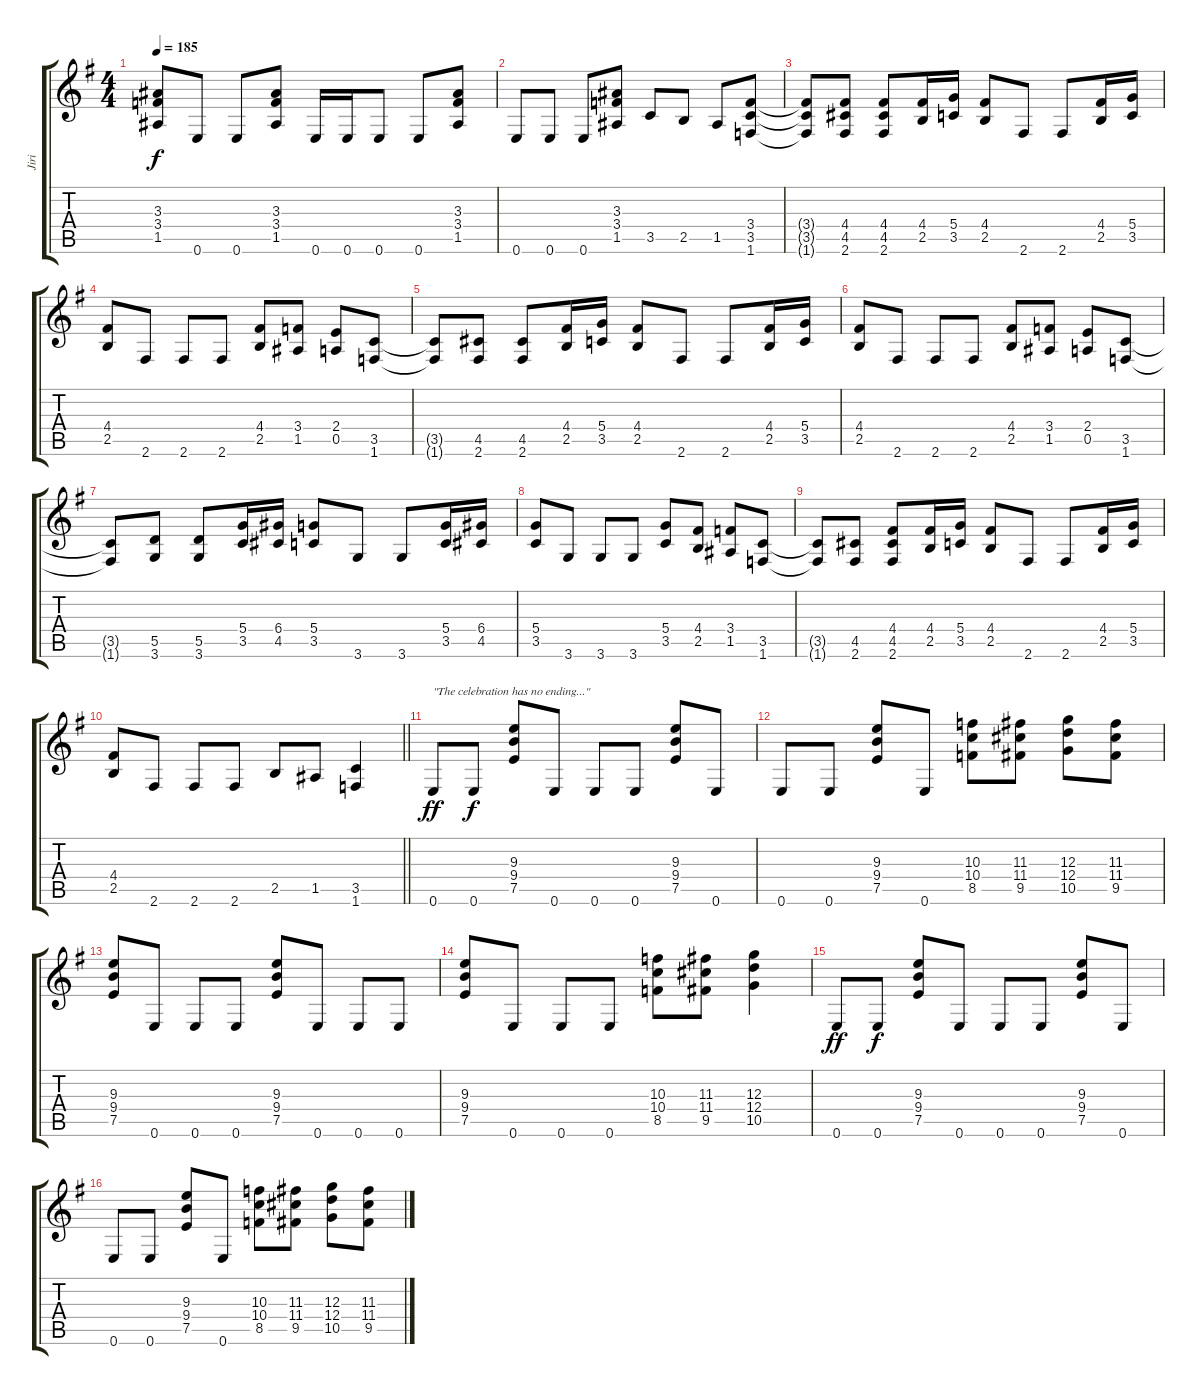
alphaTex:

\track ("Jiri" "Jiri") {instrument distortionguitar}
\staff {score tabs}
\tuning (E4 B3 G3 D3 A2 E2) {hide}
\ts (4 4)
\tempo 185
\clef g2
\ks g
(3.3{t} 3.4{t} 1.5{t}).8{dy f} 0.6.8 0.6.8 (3.3 3.4 1.5).8 0.6.16 0.6.16 0.6.8 0.6.8 (3.3 3.4 1.5).8 |
0.6.8 0.6.8 0.6.8 (3.3 3.4 1.5).8 3.5.8 2.5.8 1.5.8 (3.4 3.5 1.6).8 |
(3.4{t} 3.5{t} 1.6{t}).8 (4.4 4.5 2.6).8 (4.4 4.5 2.6).8 (4.4 2.5).16 (5.4 3.5).16 (4.4 2.5).8 2.6.8 2.6.8 (4.4 2.5).16 (5.4 3.5).16 |
(4.4 2.5).8 2.6.8 2.6.8 2.6.8 (4.4 2.5).8 (3.4 1.5).8 (2.4 0.5).8 (3.5 1.6).8 |
(3.5{t} 1.6{t}).8 (4.5 2.6).8 (4.5 2.6).8 (4.4 2.5).16 (5.4 3.5).16 (4.4 2.5).8 2.6.8 2.6.8 (4.4 2.5).16 (5.4 3.5).16 |
(4.4 2.5).8 2.6.8 2.6.8 2.6.8 (4.4 2.5).8 (3.4 1.5).8 (2.4 0.5).8 (3.5 1.6).8 |
(3.5{t} 1.6{t}).8 (5.5 3.6).8 (5.5 3.6).8 (5.4 3.5).16 (6.4 4.5).16 (5.4 3.5).8 3.6.8 3.6.8 (5.4 3.5).16 (6.4 4.5).16 |
(5.4 3.5).8 3.6.8 3.6.8 3.6.8 (5.4 3.5).8 (4.4 2.5).8 (3.4 1.5).8 (3.5 1.6).8 |
(3.5{t} 1.6{t}).8 (4.5 2.6).8 (4.4 4.5 2.6).8 (4.4 2.5).16 (5.4 3.5).16 (4.4 2.5).8 2.6.8 2.6.8 (4.4 2.5).16 (5.4 3.5).16 |
\barLineRight lightlight
(4.4 2.5).8 2.6.8 2.6.8 2.6.8 2.5.8 1.5.8 (3.5 1.6).4 |
0.6.8{txt "\"The celebration has no ending...\"" dy ff} 0.6.8{dy f} (9.3 9.4 7.5).8 0.6.8 0.6.8 0.6.8 (9.3 9.4 7.5).8 0.6.8 |
0.6.8 0.6.8 (9.3 9.4 7.5).8 0.6.8 (10.3 10.4 8.5).8 (11.3 11.4 9.5).8 (12.3 12.4 10.5).8 (11.3 11.4 9.5).8 |
(9.3 9.4 7.5).8 0.6.8 0.6.8 0.6.8 (9.3 9.4 7.5).8 0.6.8 0.6.8 0.6.8 |
(9.3 9.4 7.5).8 0.6.8 0.6.8 0.6.8 (10.3 10.4 8.5).8 (11.3 11.4 9.5).8 (12.3 12.4 10.5).4 |
0.6.8{dy ff} 0.6.8{dy f} (9.3 9.4 7.5).8 0.6.8 0.6.8 0.6.8 (9.3 9.4 7.5).8 0.6.8 |
0.6.8 0.6.8 (9.3 9.4 7.5).8 0.6.8 (10.3 10.4 8.5).8 (11.3 11.4 9.5).8 (12.3 12.4 10.5).8 (11.3 11.4 9.5).8
